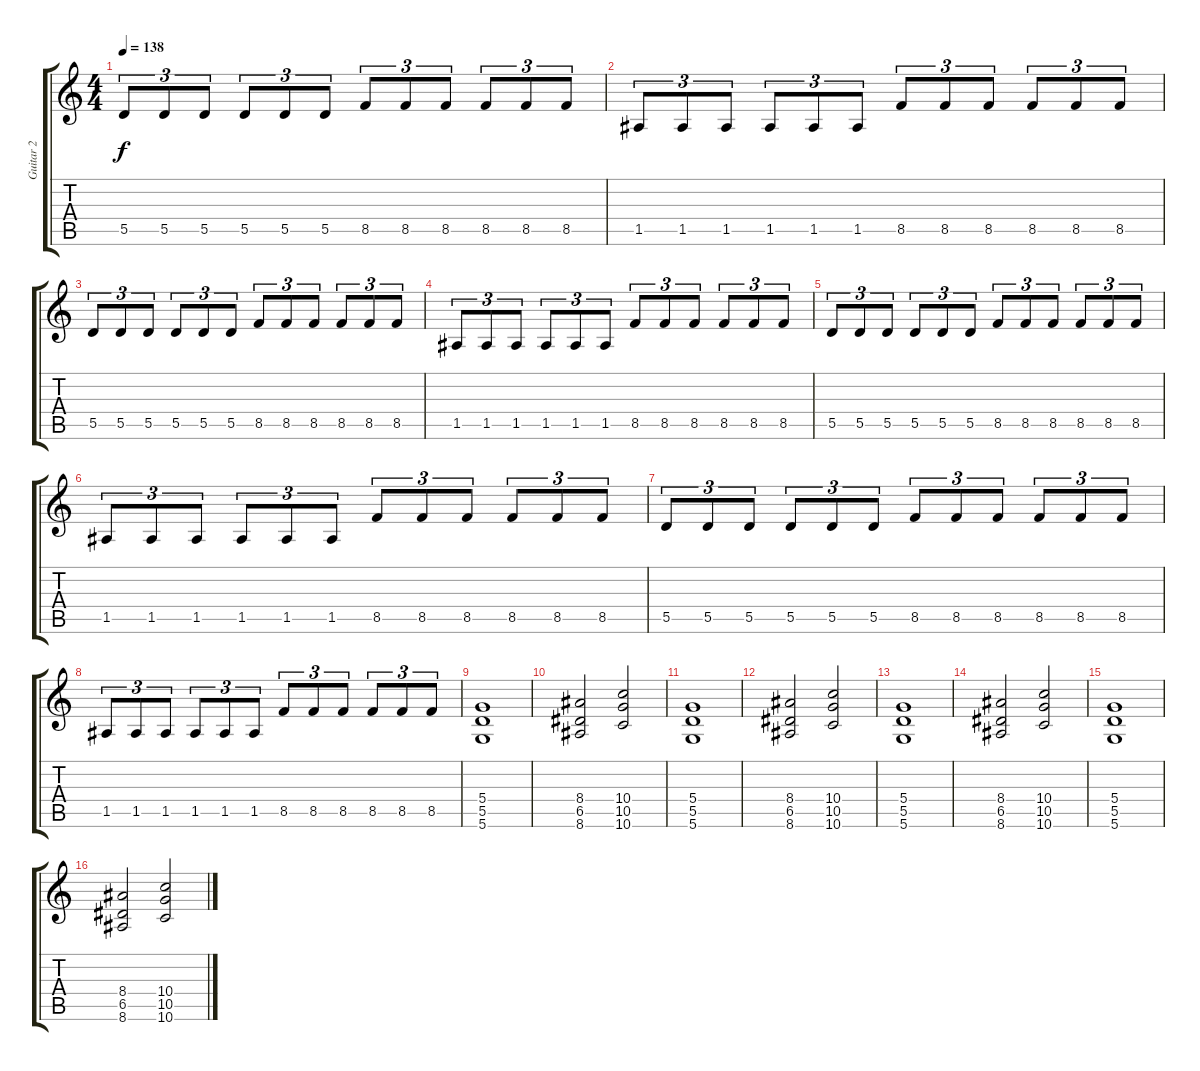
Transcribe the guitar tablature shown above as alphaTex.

\track ("Guitar 2" "Guitar 2") {instrument distortionguitar}
\staff {score tabs}
\tuning (E4 B3 G3 D3 A2 D2) {hide}
\ts (4 4)
\tempo 138
\clef g2
\ks c
5.5.8{tu (3 2) dy f} 5.5.8{tu (3 2)} 5.5.8{tu (3 2)} 5.5.8{tu (3 2)} 5.5.8{tu (3 2)} 5.5.8{tu (3 2)} 8.5.8{tu (3 2)} 8.5.8{tu (3 2)} 8.5.8{tu (3 2)} 8.5.8{tu (3 2)} 8.5.8{tu (3 2)} 8.5.8{tu (3 2)} |
1.5.8{tu (3 2)} 1.5.8{tu (3 2)} 1.5.8{tu (3 2)} 1.5.8{tu (3 2)} 1.5.8{tu (3 2)} 1.5.8{tu (3 2)} 8.5.8{tu (3 2)} 8.5.8{tu (3 2)} 8.5.8{tu (3 2)} 8.5.8{tu (3 2)} 8.5.8{tu (3 2)} 8.5.8{tu (3 2)} |
5.5.8{tu (3 2)} 5.5.8{tu (3 2)} 5.5.8{tu (3 2)} 5.5.8{tu (3 2)} 5.5.8{tu (3 2)} 5.5.8{tu (3 2)} 8.5.8{tu (3 2)} 8.5.8{tu (3 2)} 8.5.8{tu (3 2)} 8.5.8{tu (3 2)} 8.5.8{tu (3 2)} 8.5.8{tu (3 2)} |
1.5.8{tu (3 2)} 1.5.8{tu (3 2)} 1.5.8{tu (3 2)} 1.5.8{tu (3 2)} 1.5.8{tu (3 2)} 1.5.8{tu (3 2)} 8.5.8{tu (3 2)} 8.5.8{tu (3 2)} 8.5.8{tu (3 2)} 8.5.8{tu (3 2)} 8.5.8{tu (3 2)} 8.5.8{tu (3 2)} |
5.5.8{tu (3 2)} 5.5.8{tu (3 2)} 5.5.8{tu (3 2)} 5.5.8{tu (3 2)} 5.5.8{tu (3 2)} 5.5.8{tu (3 2)} 8.5.8{tu (3 2)} 8.5.8{tu (3 2)} 8.5.8{tu (3 2)} 8.5.8{tu (3 2)} 8.5.8{tu (3 2)} 8.5.8{tu (3 2)} |
1.5.8{tu (3 2)} 1.5.8{tu (3 2)} 1.5.8{tu (3 2)} 1.5.8{tu (3 2)} 1.5.8{tu (3 2)} 1.5.8{tu (3 2)} 8.5.8{tu (3 2)} 8.5.8{tu (3 2)} 8.5.8{tu (3 2)} 8.5.8{tu (3 2)} 8.5.8{tu (3 2)} 8.5.8{tu (3 2)} |
5.5.8{tu (3 2)} 5.5.8{tu (3 2)} 5.5.8{tu (3 2)} 5.5.8{tu (3 2)} 5.5.8{tu (3 2)} 5.5.8{tu (3 2)} 8.5.8{tu (3 2)} 8.5.8{tu (3 2)} 8.5.8{tu (3 2)} 8.5.8{tu (3 2)} 8.5.8{tu (3 2)} 8.5.8{tu (3 2)} |
1.5.8{tu (3 2)} 1.5.8{tu (3 2)} 1.5.8{tu (3 2)} 1.5.8{tu (3 2)} 1.5.8{tu (3 2)} 1.5.8{tu (3 2)} 8.5.8{tu (3 2)} 8.5.8{tu (3 2)} 8.5.8{tu (3 2)} 8.5.8{tu (3 2)} 8.5.8{tu (3 2)} 8.5.8{tu (3 2)} |
(5.4 5.5 5.6).1 |
(8.4 6.5 8.6).2 (10.4 10.5 10.6).2 |
(5.4 5.5 5.6).1 |
(8.4 6.5 8.6).2 (10.4 10.5 10.6).2 |
(5.4 5.5 5.6).1 |
(8.4 6.5 8.6).2 (10.4 10.5 10.6).2 |
(5.4 5.5 5.6).1 |
(8.4 6.5 8.6).2 (10.4 10.5 10.6).2
